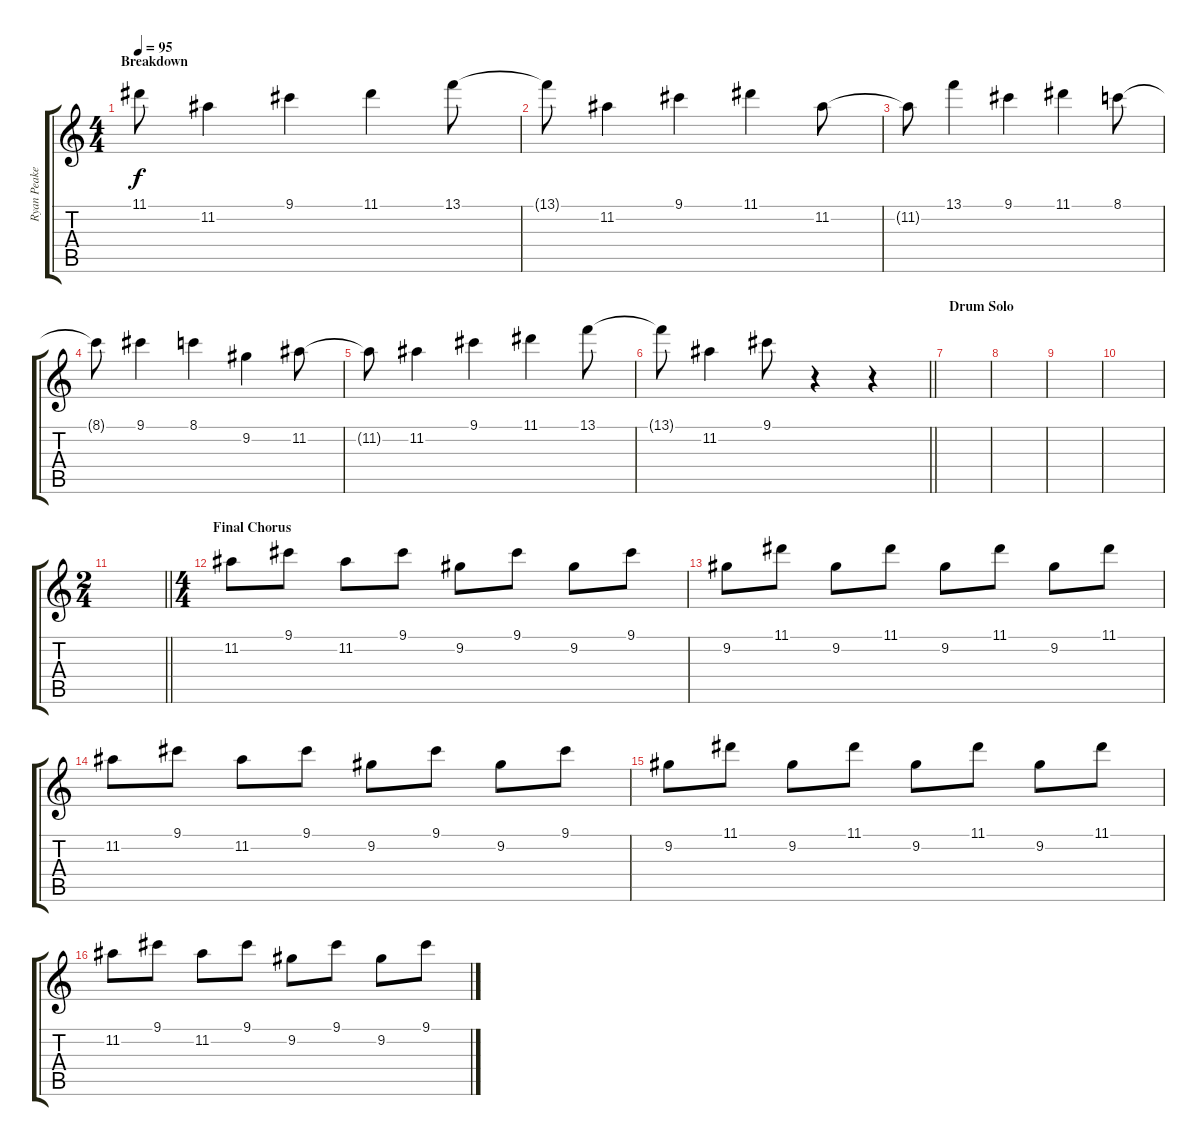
\track ("Ryan Peake" "Ryan Peake") {instrument distortionguitar}
\staff {score tabs}
\tuning (E4 B3 G3 D3 A2 E2) {hide}
\ts (4 4)
\section ("" "Breakdown")
\tempo 95
\clef g2
\ks c
11.1{t}.8{dy f} 11.2.4 9.1.4 11.1.4 13.1.8 |
13.1{t}.8 11.2.4 9.1.4 11.1.4 11.2.8 |
11.2{t}.8 13.1.4 9.1.4 11.1.4 8.1.8 |
8.1{t}.8 9.1.4 8.1.4 9.2.4 11.2.8 |
11.2{t}.8 11.2.4 9.1.4 11.1.4 13.1.8 |
\barLineRight lightlight
13.1{t}.8 11.2.4 9.1.8 r.4 r.4 |
\section ("" "Drum Solo")
|
|
|
|
\ts (2 4)
\barLineRight lightlight
|
\ts (4 4)
\section ("" "Final Chorus")
11.2.8 9.1.8 11.2.8 9.1.8 9.2.8 9.1.8 9.2.8 9.1.8 |
9.2.8 11.1.8 9.2.8 11.1.8 9.2.8 11.1.8 9.2.8 11.1.8 |
11.2.8 9.1.8 11.2.8 9.1.8 9.2.8 9.1.8 9.2.8 9.1.8 |
9.2.8 11.1.8 9.2.8 11.1.8 9.2.8 11.1.8 9.2.8 11.1.8 |
11.2.8 9.1.8 11.2.8 9.1.8 9.2.8 9.1.8 9.2.8 9.1.8
